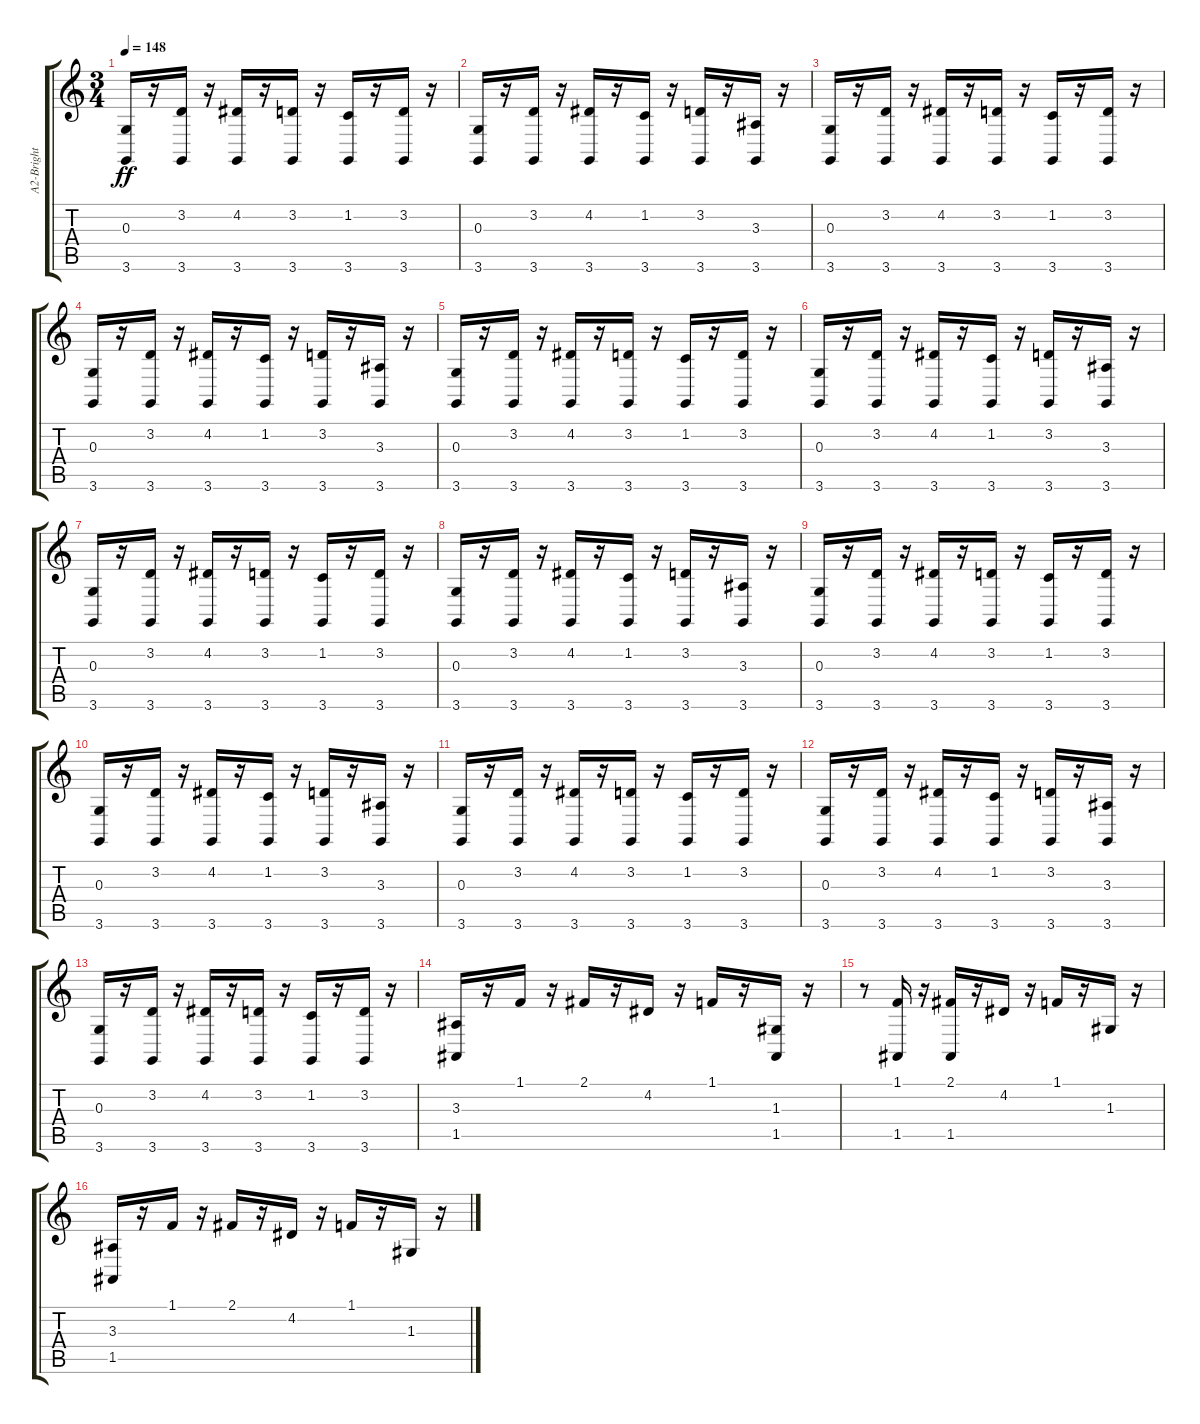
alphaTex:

\track ("A2-Bright Str: " "A2-Bright ") {instrument stringensemble1}
\staff {score tabs}
\tuning (E4 B3 G3 D3 A2 E2) {hide}
\ts (3 4)
\tempo 148
\clef g2
\ks c
(0.3 3.6).16{dy ff} r.16 (3.2 3.6).16 r.16 (4.2 3.6).16 r.16 (3.2 3.6).16 r.16 (1.2 3.6).16 r.16 (3.2 3.6).16 r.16 |
(0.3 3.6).16 r.16 (3.2 3.6).16 r.16 (4.2 3.6).16 r.16 (1.2 3.6).16 r.16 (3.2 3.6).16 r.16 (3.3 3.6).16 r.16 |
(0.3 3.6).16 r.16 (3.2 3.6).16 r.16 (4.2 3.6).16 r.16 (3.2 3.6).16 r.16 (1.2 3.6).16 r.16 (3.2 3.6).16 r.16 |
(0.3 3.6).16 r.16 (3.2 3.6).16 r.16 (4.2 3.6).16 r.16 (1.2 3.6).16 r.16 (3.2 3.6).16 r.16 (3.3 3.6).16 r.16 |
(0.3 3.6).16 r.16 (3.2 3.6).16 r.16 (4.2 3.6).16 r.16 (3.2 3.6).16 r.16 (1.2 3.6).16 r.16 (3.2 3.6).16 r.16 |
(0.3 3.6).16 r.16 (3.2 3.6).16 r.16 (4.2 3.6).16 r.16 (1.2 3.6).16 r.16 (3.2 3.6).16 r.16 (3.3 3.6).16 r.16 |
(0.3 3.6).16 r.16 (3.2 3.6).16 r.16 (4.2 3.6).16 r.16 (3.2 3.6).16 r.16 (1.2 3.6).16 r.16 (3.2 3.6).16 r.16 |
(0.3 3.6).16 r.16 (3.2 3.6).16 r.16 (4.2 3.6).16 r.16 (1.2 3.6).16 r.16 (3.2 3.6).16 r.16 (3.3 3.6).16 r.16 |
(0.3 3.6).16 r.16 (3.2 3.6).16 r.16 (4.2 3.6).16 r.16 (3.2 3.6).16 r.16 (1.2 3.6).16 r.16 (3.2 3.6).16 r.16 |
(0.3 3.6).16 r.16 (3.2 3.6).16 r.16 (4.2 3.6).16 r.16 (1.2 3.6).16 r.16 (3.2 3.6).16 r.16 (3.3 3.6).16 r.16 |
(0.3 3.6).16 r.16 (3.2 3.6).16 r.16 (4.2 3.6).16 r.16 (3.2 3.6).16 r.16 (1.2 3.6).16 r.16 (3.2 3.6).16 r.16 |
(0.3 3.6).16 r.16 (3.2 3.6).16 r.16 (4.2 3.6).16 r.16 (1.2 3.6).16 r.16 (3.2 3.6).16 r.16 (3.3 3.6).16 r.16 |
(0.3 3.6).16 r.16 (3.2 3.6).16 r.16 (4.2 3.6).16 r.16 (3.2 3.6).16 r.16 (1.2 3.6).16 r.16 (3.2 3.6).16 r.16 |
(3.3 1.5).16 r.16 1.1.16 r.16 2.1.16 r.16 4.2.16 r.16 1.1.16 r.16 (1.3 1.5).16 r.16 |
r.8 (1.1 1.5).16 r.16 (2.1 1.5).16 r.16 4.2.16 r.16 1.1.16 r.16 1.3.16 r.16 |
(3.3 1.5).16 r.16 1.1.16 r.16 2.1.16 r.16 4.2.16 r.16 1.1.16 r.16 1.3.16 r.16
